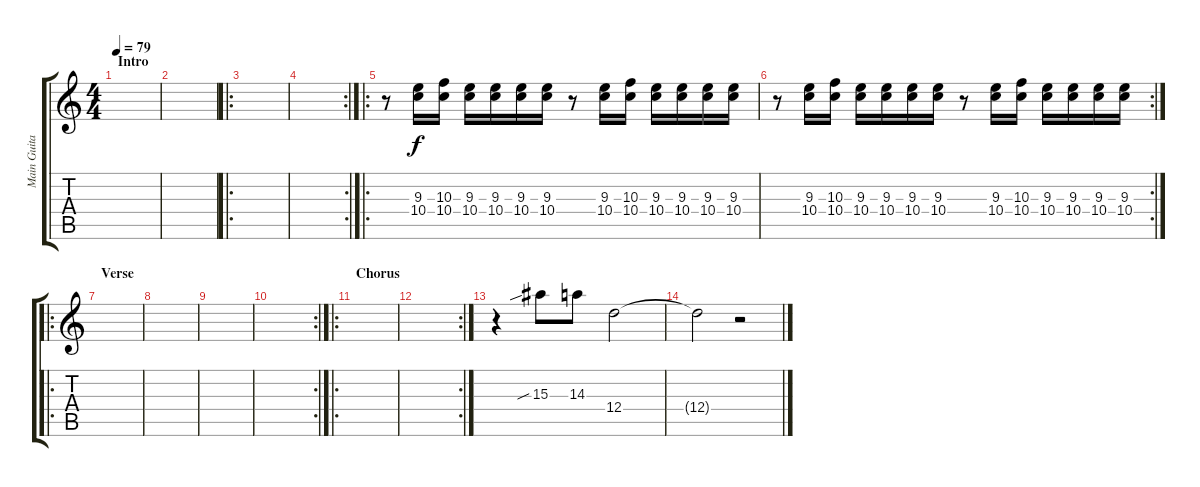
\track ("Main Guitar Extras" "Main Guita") {instrument overdrivenguitar}
\staff {score tabs}
\tuning (E4 B3 G3 D3 A2 E2) {hide}
\ts (4 4)
\section ("" "Intro")
\tempo 79
\clef g2
\ks c
|
|
\ro
|
\rc 2
|
\ro
r.8 (9.3 10.4).16 (10.3 10.4).16 (9.3 10.4).16 (9.3 10.4).16 (9.3 10.4).16 (9.3 10.4).16 r.8 (9.3 10.4).16 (10.3 10.4).16 (9.3 10.4).16 (9.3 10.4).16 (9.3 10.4).16 (9.3 10.4).16 |
\rc 2
r.8 (9.3 10.4).16 (10.3 10.4).16 (9.3 10.4).16 (9.3 10.4).16 (9.3 10.4).16 (9.3 10.4).16 r.8 (9.3 10.4).16 (10.3 10.4).16 (9.3 10.4).16 (9.3 10.4).16 (9.3 10.4).16 (9.3 10.4).16 |
\ro
\section ("" "Verse")
|
|
|
\rc 2
|
\ro
\section ("" "Chorus")
|
\rc 2
|
r.4 15.3{sib}.8 14.3.8 12.4.2 |
12.4{t}.2 r.2
